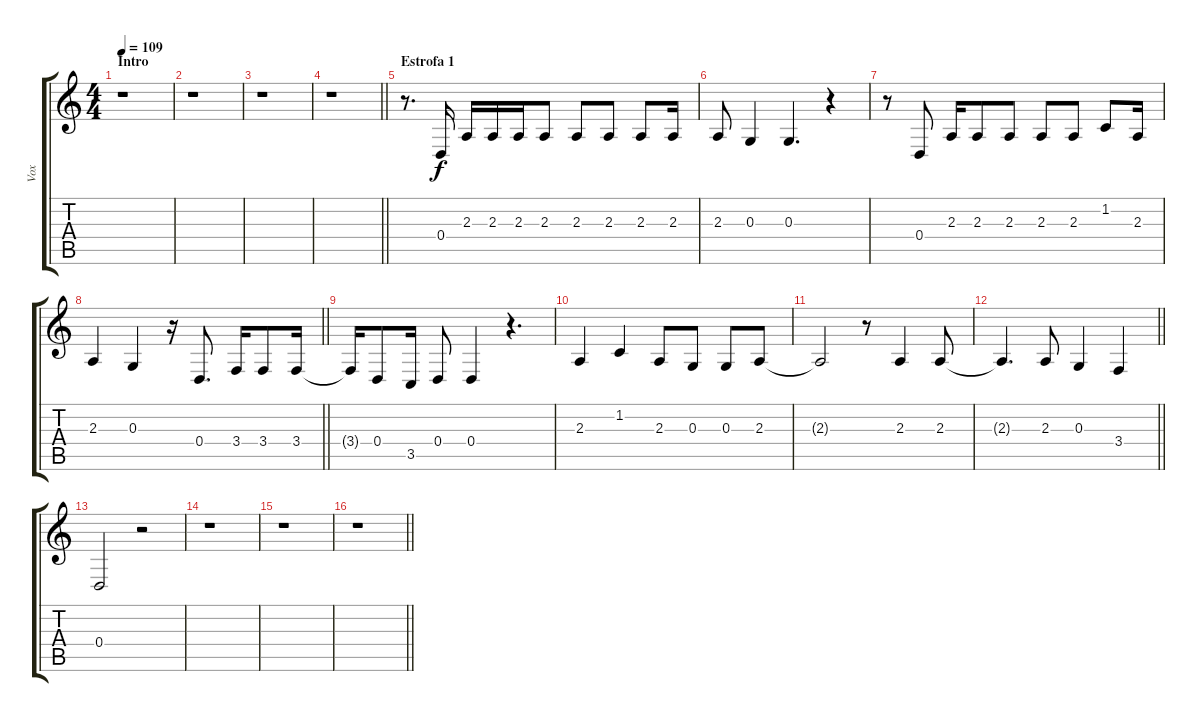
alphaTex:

\track ("Vox" "Vox") {instrument harmonica}
\staff {score tabs}
\tuning (E4 B3 G3 D3 A2 E2) {hide}
\ts (4 4)
\section ("" "Intro")
\tempo 109
\clef g2
\ks c
r.1{dy f instrument harmonica} |
r.1 |
r.1 |
\barLineRight lightlight
r.1 |
\section ("" "Estrofa 1")
r.8{d} 0.4.16 2.3.16 2.3.16 2.3.16 2.3.8 2.3.8 2.3.8 2.3.8 2.3.16 |
2.3.8 0.3.4 0.3.4{d} r.4 |
r.8 0.4.8 2.3.16 2.3.8 2.3.8 2.3.8 2.3.8 1.2.8 2.3.16 |
\barLineRight lightlight
2.3.4 0.3.4 r.16 0.4.8{d} 3.4.16 3.4.8 3.4.16 |
3.4{t}.16 0.4.8 3.5.16 0.4.8 0.4.4 r.4{d} |
2.3.4 1.2.4 2.3.8 0.3.8 0.3.8 2.3.8 |
2.3{t}.2 r.8 2.3.4 2.3.8 |
\barLineRight lightlight
2.3{t}.4{d} 2.3.8 0.3.4 3.4.4 |
0.4.2 r.2 |
r.1 |
r.1 |
\barLineRight lightlight
r.1
